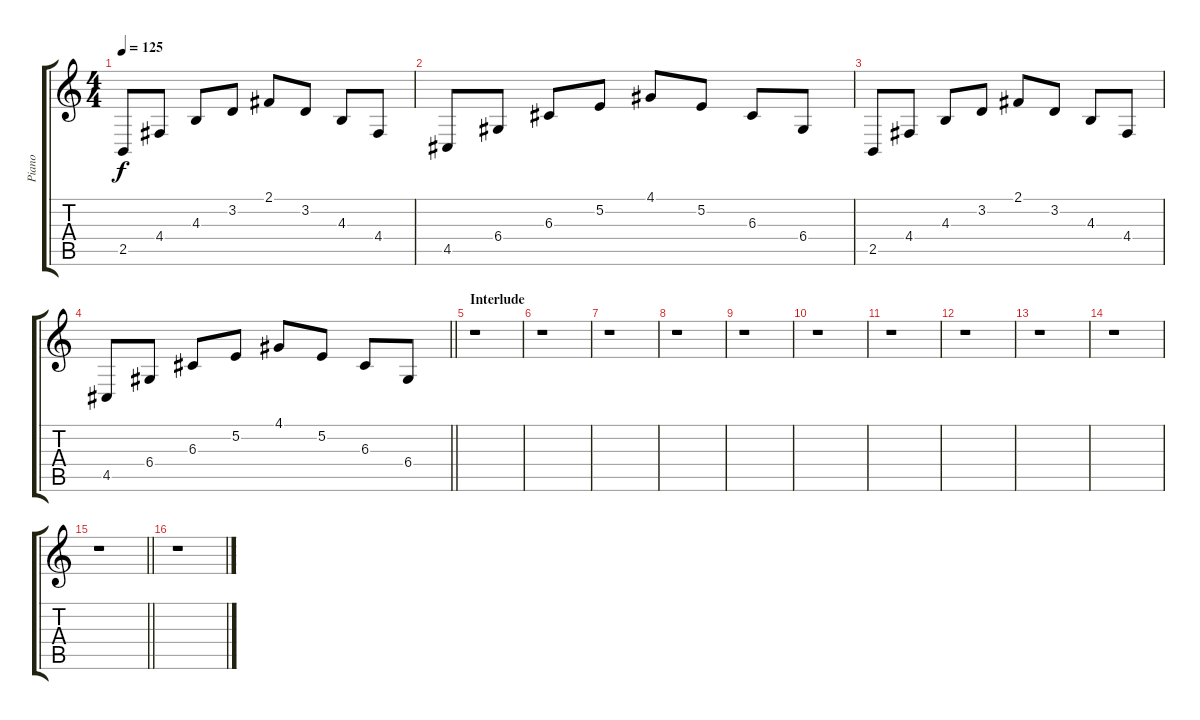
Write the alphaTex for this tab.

\track ("Piano" "Piano") {instrument acousticgrandpiano}
\staff {score tabs}
\tuning (E4 B3 G3 D3 A2 E2) {hide}
\ts (4 4)
\tempo 125
\clef g2
\ks c
2.5.8{dy f} 4.4.8 4.3.8 3.2.8 2.1.8 3.2.8 4.3.8 4.4.8 |
4.5.8 6.4.8 6.3.8 5.2.8 4.1.8 5.2.8 6.3.8 6.4.8 |
2.5.8 4.4.8 4.3.8 3.2.8 2.1.8 3.2.8 4.3.8 4.4.8 |
\barLineRight lightlight
4.5.8 6.4.8 6.3.8 5.2.8 4.1.8 5.2.8 6.3.8 6.4.8 |
\section ("" "Interlude")
r.1 |
r.1 |
r.1 |
r.1 |
r.1 |
r.1 |
r.1 |
r.1 |
r.1 |
r.1 |
\barLineRight lightlight
r.1 |
\section ("" "")
r.1
